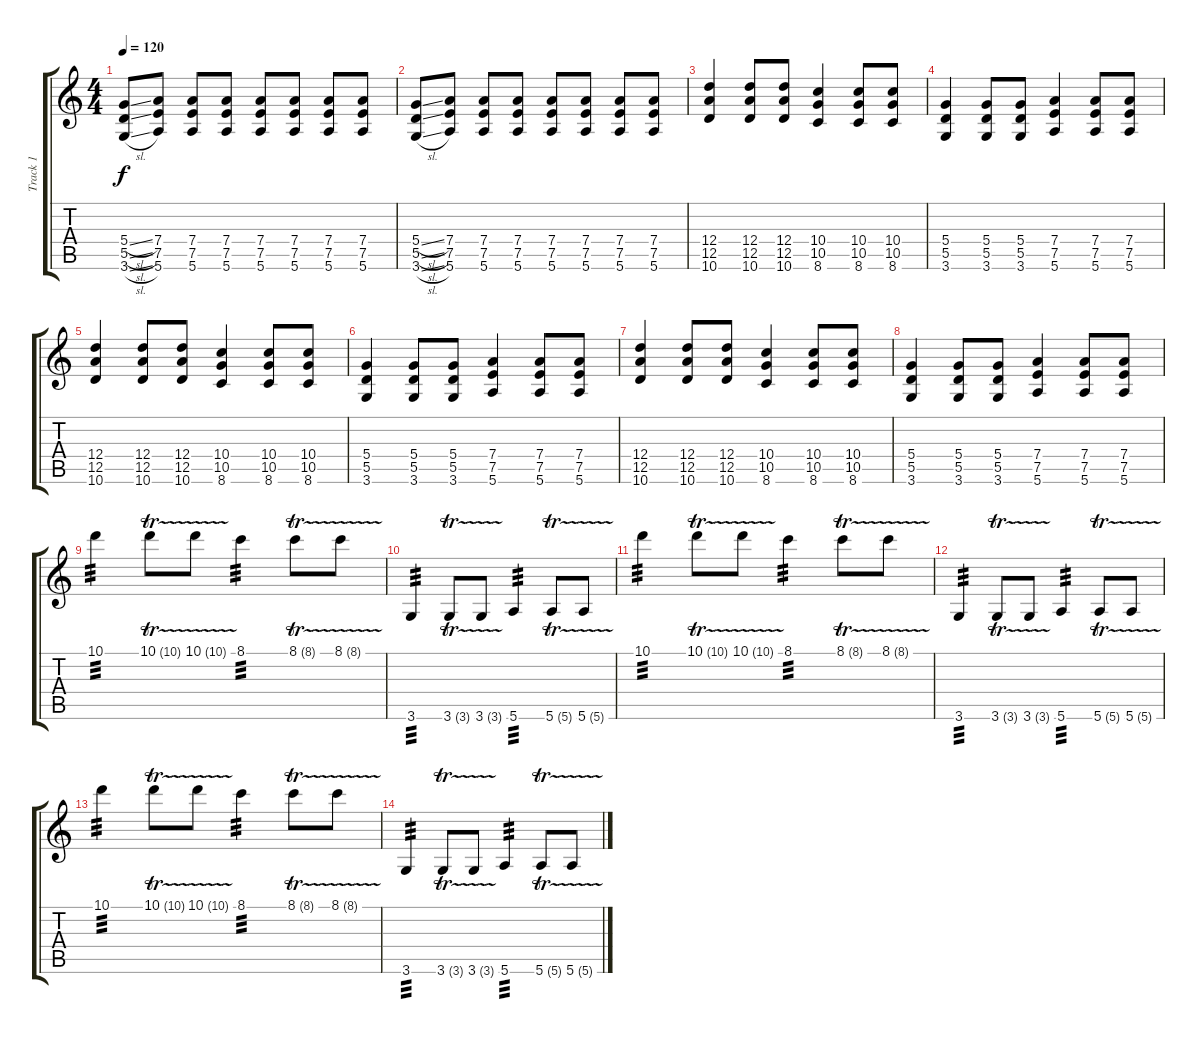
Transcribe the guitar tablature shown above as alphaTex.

\track ("Track 1" "Track 1") {instrument distortionguitar}
\staff {score tabs}
\tuning (E4 B3 G3 D3 A2 E2) {hide}
\ts (4 4)
\tempo 120
\clef g2
\ks c
(5.4{sl} 5.5{sl} 3.6{sl}).8{dy f} (7.4 7.5 5.6).8 (7.4 7.5 5.6).8 (7.4 7.5 5.6).8 (7.4 7.5 5.6).8 (7.4 7.5 5.6).8 (7.4 7.5 5.6).8 (7.4 7.5 5.6).8 |
(5.4{sl} 5.5{sl} 3.6{sl}).8 (7.4 7.5 5.6).8 (7.4 7.5 5.6).8 (7.4 7.5 5.6).8 (7.4 7.5 5.6).8 (7.4 7.5 5.6).8 (7.4 7.5 5.6).8 (7.4 7.5 5.6).8 |
(12.4 12.5 10.6).4 (12.4 12.5 10.6).8 (12.4 12.5 10.6).8 (10.4 10.5 8.6).4 (10.4 10.5 8.6).8 (10.4 10.5 8.6).8 |
(5.4 5.5 3.6).4 (5.4 5.5 3.6).8 (5.4 5.5 3.6).8 (7.4 7.5 5.6).4 (7.4 7.5 5.6).8 (7.4 7.5 5.6).8 |
(12.4 12.5 10.6).4 (12.4 12.5 10.6).8 (12.4 12.5 10.6).8 (10.4 10.5 8.6).4 (10.4 10.5 8.6).8 (10.4 10.5 8.6).8 |
(5.4 5.5 3.6).4 (5.4 5.5 3.6).8 (5.4 5.5 3.6).8 (7.4 7.5 5.6).4 (7.4 7.5 5.6).8 (7.4 7.5 5.6).8 |
(12.4 12.5 10.6).4 (12.4 12.5 10.6).8 (12.4 12.5 10.6).8 (10.4 10.5 8.6).4 (10.4 10.5 8.6).8 (10.4 10.5 8.6).8 |
(5.4 5.5 3.6).4 (5.4 5.5 3.6).8 (5.4 5.5 3.6).8 (7.4 7.5 5.6).4 (7.4 7.5 5.6).8 (7.4 7.5 5.6).8 |
10.1.4{tp 3} 10.1{tr (10 16)}.8 10.1{tr (10 16)}.8 8.1.4{tp 3} 8.1{tr (8 16)}.8 8.1{tr (8 16)}.8 |
3.6.4{tp 3} 3.6{tr (3 16)}.8 3.6{tr (3 16)}.8 5.6.4{tp 3} 5.6{tr (5 16)}.8 5.6{tr (5 16)}.8 |
10.1.4{tp 3} 10.1{tr (10 16)}.8 10.1{tr (10 16)}.8 8.1.4{tp 3} 8.1{tr (8 16)}.8 8.1{tr (8 16)}.8 |
3.6.4{tp 3} 3.6{tr (3 16)}.8 3.6{tr (3 16)}.8 5.6.4{tp 3} 5.6{tr (5 16)}.8 5.6{tr (5 16)}.8 |
10.1.4{tp 3} 10.1{tr (10 16)}.8 10.1{tr (10 16)}.8 8.1.4{tp 3} 8.1{tr (8 16)}.8 8.1{tr (8 16)}.8 |
3.6.4{tp 3} 3.6{tr (3 16)}.8 3.6{tr (3 16)}.8 5.6.4{tp 3} 5.6{tr (5 16)}.8 5.6{tr (5 16)}.8
